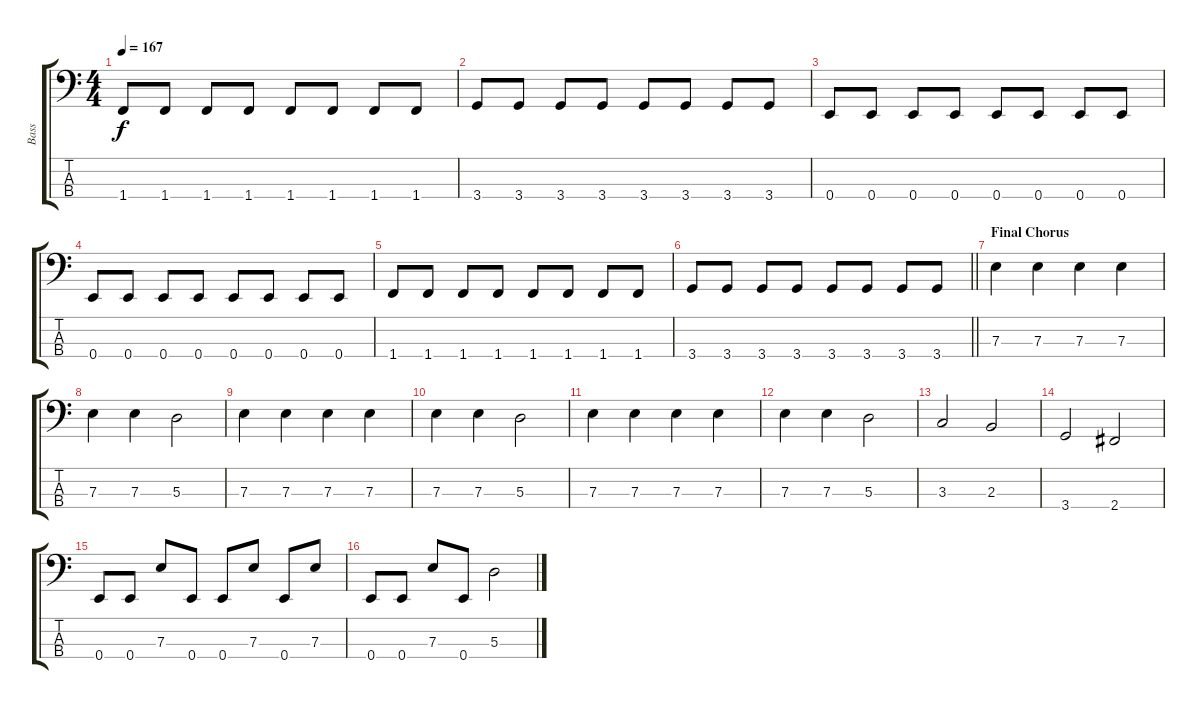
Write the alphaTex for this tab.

\track ("Bass" "Bass") {instrument electricbassfinger}
\staff {score tabs}
\tuning (G2 D2 A1 E1) {hide}
\ts (4 4)
\tempo 167
\clef f4
\ks c
1.4.8{dy f} 1.4.8 1.4.8 1.4.8 1.4.8 1.4.8 1.4.8 1.4.8 |
3.4.8 3.4.8 3.4.8 3.4.8 3.4.8 3.4.8 3.4.8 3.4.8 |
0.4.8 0.4.8 0.4.8 0.4.8 0.4.8 0.4.8 0.4.8 0.4.8 |
0.4.8 0.4.8 0.4.8 0.4.8 0.4.8 0.4.8 0.4.8 0.4.8 |
1.4.8 1.4.8 1.4.8 1.4.8 1.4.8 1.4.8 1.4.8 1.4.8 |
\barLineRight lightlight
3.4.8 3.4.8 3.4.8 3.4.8 3.4.8 3.4.8 3.4.8 3.4.8 |
\section ("" "Final Chorus")
7.3.4 7.3.4 7.3.4 7.3.4 |
7.3.4 7.3.4 5.3.2 |
7.3.4 7.3.4 7.3.4 7.3.4 |
7.3.4 7.3.4 5.3.2 |
7.3.4 7.3.4 7.3.4 7.3.4 |
7.3.4 7.3.4 5.3.2 |
3.3.2 2.3.2 |
3.4.2 2.4.2 |
0.4.8 0.4.8 7.3.8 0.4.8 0.4.8 7.3.8 0.4.8 7.3.8 |
0.4.8 0.4.8 7.3.8 0.4.8 5.3.2
